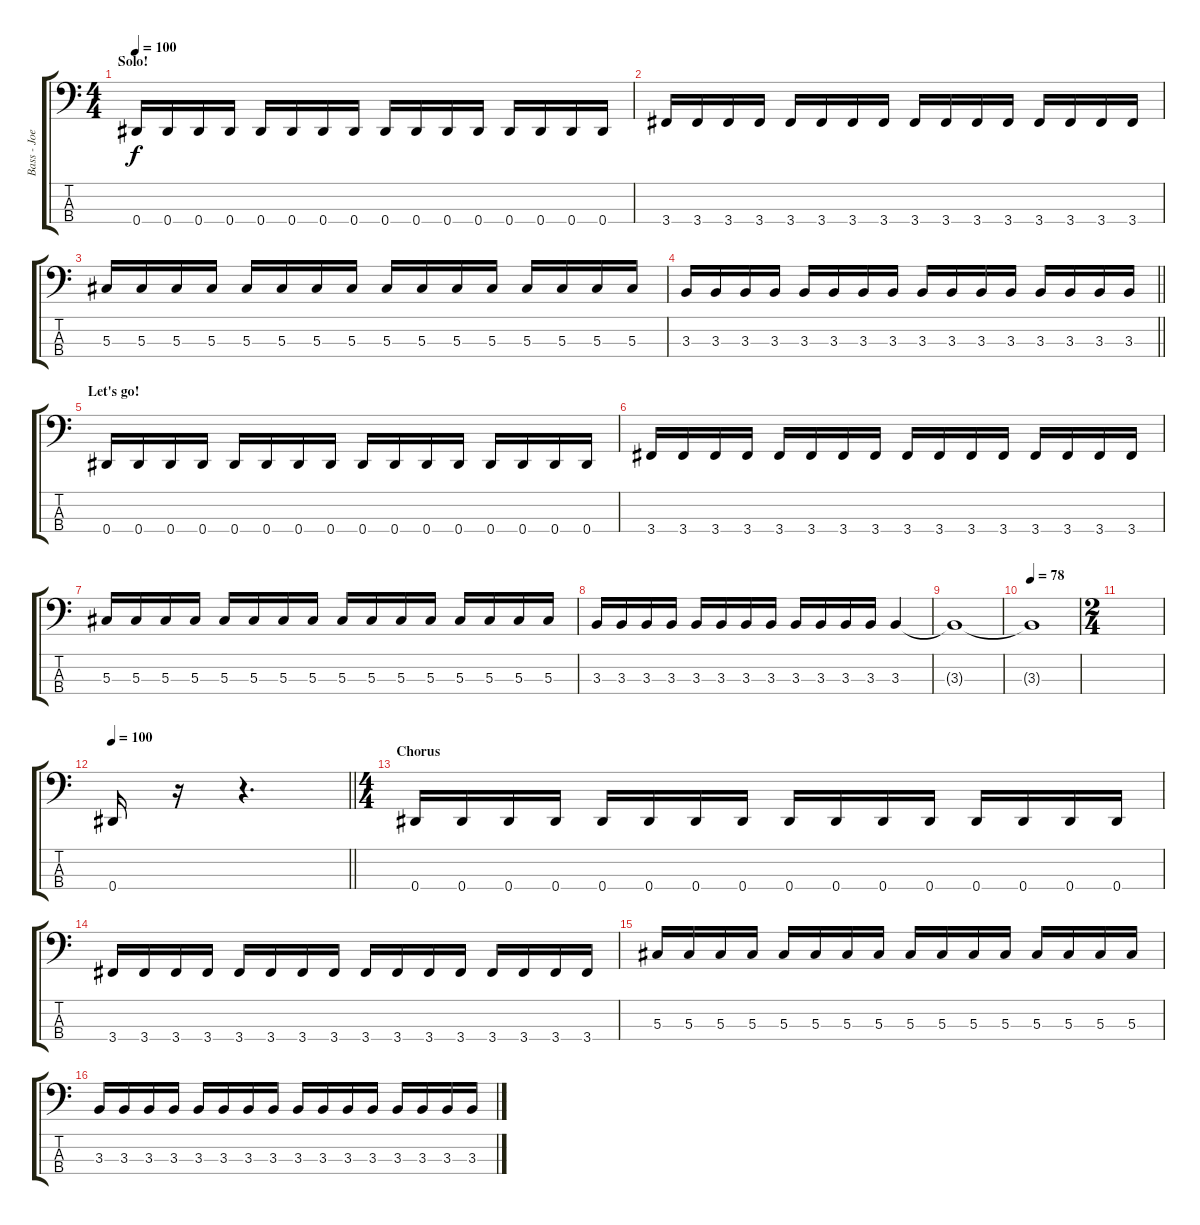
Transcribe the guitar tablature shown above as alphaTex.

\track ("Bass - Joe" "Bass - Joe") {instrument electricbassfinger}
\staff {score tabs}
\tuning (Gb2 Db2 Ab1 Eb1) {hide}
\ts (4 4)
\section ("" "Solo!")
\tempo 100
\clef f4
\ks c
0.4.16{dy f} 0.4.16 0.4.16 0.4.16 0.4.16 0.4.16 0.4.16 0.4.16 0.4.16 0.4.16 0.4.16 0.4.16 0.4.16 0.4.16 0.4.16 0.4.16 |
3.4.16 3.4.16 3.4.16 3.4.16 3.4.16 3.4.16 3.4.16 3.4.16 3.4.16 3.4.16 3.4.16 3.4.16 3.4.16 3.4.16 3.4.16 3.4.16 |
5.3.16 5.3.16 5.3.16 5.3.16 5.3.16 5.3.16 5.3.16 5.3.16 5.3.16 5.3.16 5.3.16 5.3.16 5.3.16 5.3.16 5.3.16 5.3.16 |
\barLineRight lightlight
3.3.16 3.3.16 3.3.16 3.3.16 3.3.16 3.3.16 3.3.16 3.3.16 3.3.16 3.3.16 3.3.16 3.3.16 3.3.16 3.3.16 3.3.16 3.3.16 |
\section ("" "Let's go!")
0.4.16 0.4.16 0.4.16 0.4.16 0.4.16 0.4.16 0.4.16 0.4.16 0.4.16 0.4.16 0.4.16 0.4.16 0.4.16 0.4.16 0.4.16 0.4.16 |
3.4.16 3.4.16 3.4.16 3.4.16 3.4.16 3.4.16 3.4.16 3.4.16 3.4.16 3.4.16 3.4.16 3.4.16 3.4.16 3.4.16 3.4.16 3.4.16 |
5.3.16 5.3.16 5.3.16 5.3.16 5.3.16 5.3.16 5.3.16 5.3.16 5.3.16 5.3.16 5.3.16 5.3.16 5.3.16 5.3.16 5.3.16 5.3.16 |
3.3.16 3.3.16 3.3.16 3.3.16 3.3.16 3.3.16 3.3.16 3.3.16 3.3.16 3.3.16 3.3.16 3.3.16 3.3.4 |
3.3{t}.1 |
\tempo 78
3.3{t}.1 |
\ts (2 4)
|
\tempo 100
\barLineRight lightlight
0.4.16 r.16 r.4{d} |
\ts (4 4)
\section ("" "Chorus")
0.4.16 0.4.16 0.4.16 0.4.16 0.4.16 0.4.16 0.4.16 0.4.16 0.4.16 0.4.16 0.4.16 0.4.16 0.4.16 0.4.16 0.4.16 0.4.16 |
3.4.16 3.4.16 3.4.16 3.4.16 3.4.16 3.4.16 3.4.16 3.4.16 3.4.16 3.4.16 3.4.16 3.4.16 3.4.16 3.4.16 3.4.16 3.4.16 |
5.3.16 5.3.16 5.3.16 5.3.16 5.3.16 5.3.16 5.3.16 5.3.16 5.3.16 5.3.16 5.3.16 5.3.16 5.3.16 5.3.16 5.3.16 5.3.16 |
3.3.16 3.3.16 3.3.16 3.3.16 3.3.16 3.3.16 3.3.16 3.3.16 3.3.16 3.3.16 3.3.16 3.3.16 3.3.16 3.3.16 3.3.16 3.3.16
